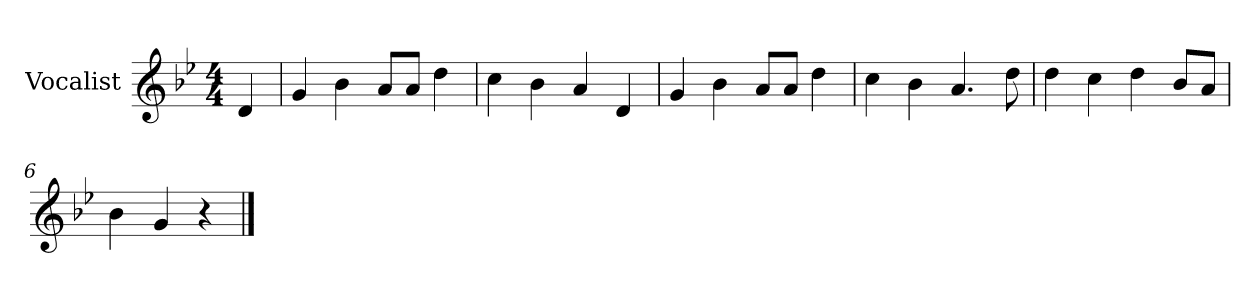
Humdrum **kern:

**kern
*part1
*staff1
*I"Vocalist
*k[b-e-]
*g:
*M4/4
=
4d
=1
4g
4b-
8aL
8aJ
4dd
=2
4cc
4b-
4a
4d
=3
4g
4b-
8aL
8aJ
4dd
=4
4cc
4b-
4.a
8dd
=5
4dd
4cc
4dd
8b-L
8aJ
=6
4b-
4g
4r
==
*-
